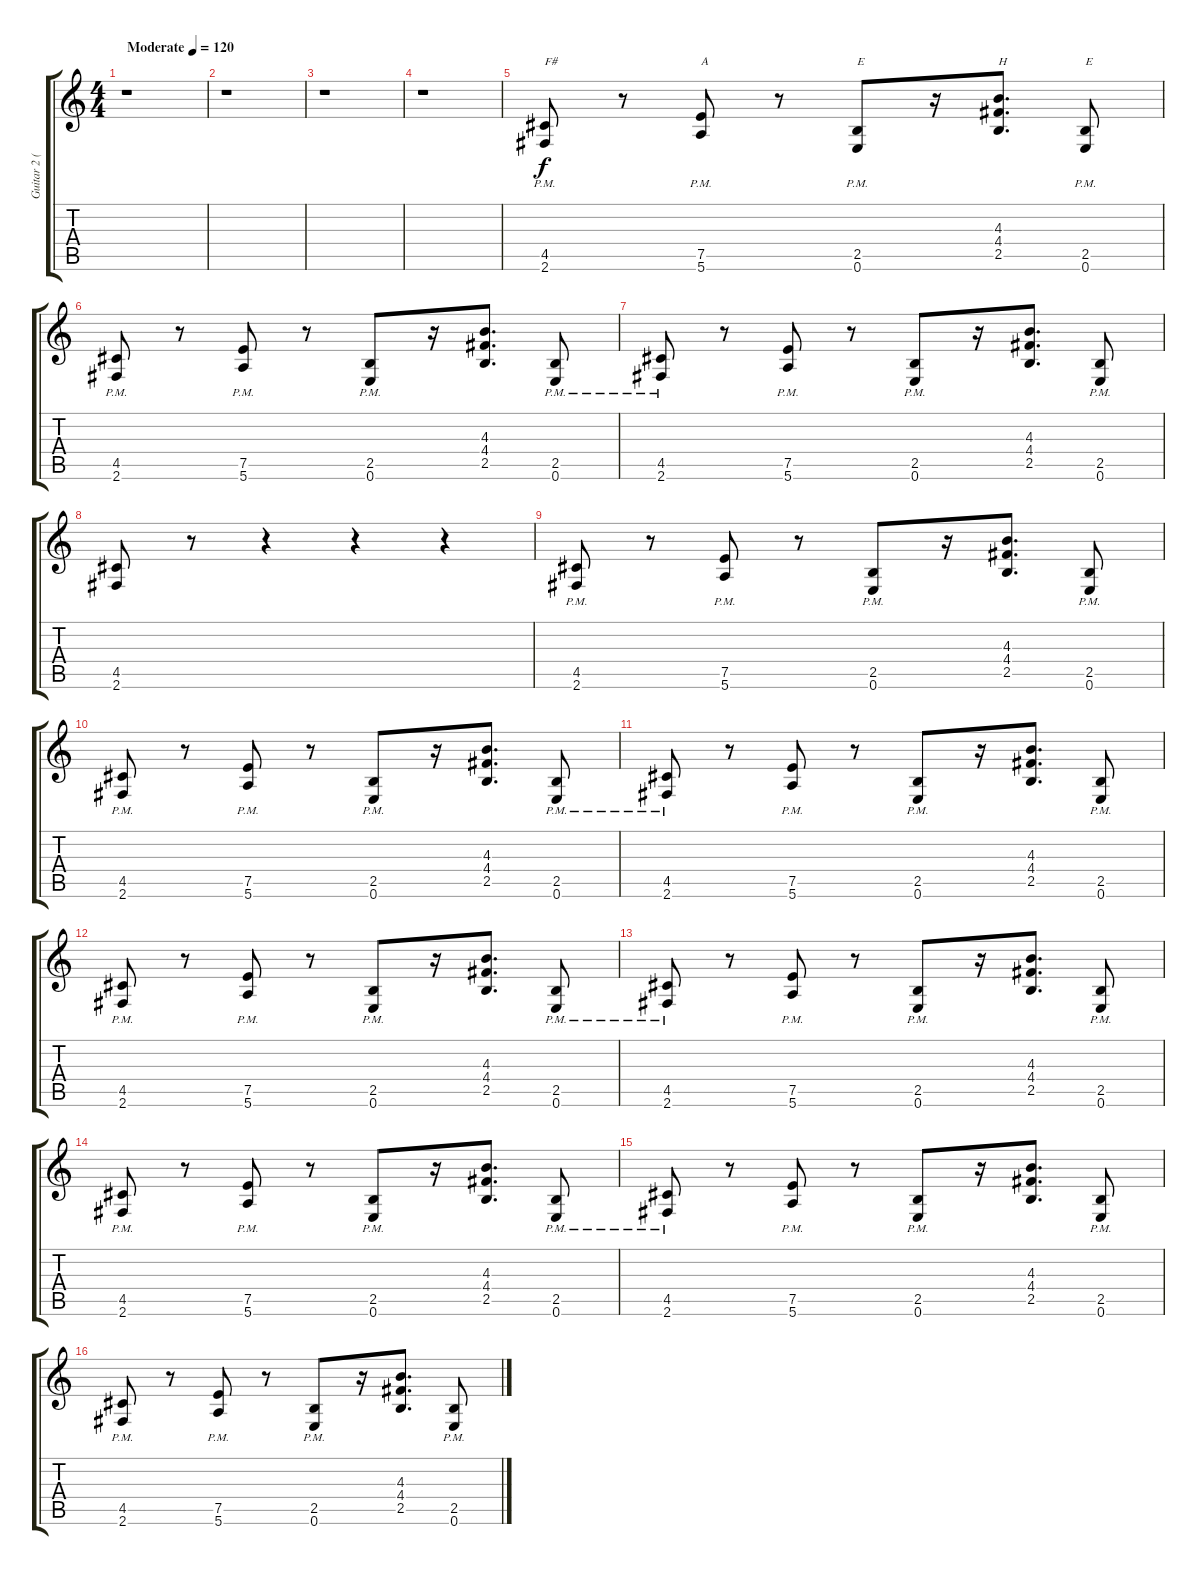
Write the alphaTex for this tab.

\track ("Guitar 2 (Stefko)" "Guitar 2 (") {instrument overdrivenguitar}
\staff {score tabs}
\tuning (E4 B3 G3 D3 A2 E2) {hide}
\ts (4 4)
\tempo (120 "Moderate")
\clef g2
\ks c
r.1{dy f instrument overdrivenguitar} |
r.1 |
r.1 |
r.1 |
(4.5{pm} 2.6{pm}).8{txt "F#"} r.8 (7.5{pm} 5.6{pm}).8{txt "A"} r.8 (2.5{pm} 0.6{pm}).8{txt "E"} r.16 (4.3 4.4 2.5).8{d txt "H"} (2.5{pm} 0.6{pm}).8{txt "E"} |
(4.5{pm} 2.6{pm}).8 r.8 (7.5{pm} 5.6{pm}).8 r.8 (2.5{pm} 0.6{pm}).8 r.16 (4.3 4.4 2.5).8{d} (2.5{pm} 0.6{pm}).8 |
(4.5{pm} 2.6{pm}).8 r.8 (7.5{pm} 5.6{pm}).8 r.8 (2.5{pm} 0.6{pm}).8 r.16 (4.3 4.4 2.5).8{d} (2.5{pm} 0.6{pm}).8 |
(4.5 2.6).8 r.8 r.4 r.4 r.4 |
(4.5{pm} 2.6{pm}).8 r.8 (7.5{pm} 5.6{pm}).8 r.8 (2.5{pm} 0.6{pm}).8 r.16 (4.3 4.4 2.5).8{d} (2.5{pm} 0.6{pm}).8 |
(4.5{pm} 2.6{pm}).8 r.8 (7.5{pm} 5.6{pm}).8 r.8 (2.5{pm} 0.6{pm}).8 r.16 (4.3 4.4 2.5).8{d} (2.5{pm} 0.6{pm}).8 |
(4.5{pm} 2.6{pm}).8 r.8 (7.5{pm} 5.6{pm}).8 r.8 (2.5{pm} 0.6{pm}).8 r.16 (4.3 4.4 2.5).8{d} (2.5{pm} 0.6{pm}).8 |
(4.5{pm} 2.6{pm}).8 r.8 (7.5{pm} 5.6{pm}).8 r.8 (2.5{pm} 0.6{pm}).8 r.16 (4.3 4.4 2.5).8{d} (2.5{pm} 0.6{pm}).8 |
(4.5{pm} 2.6{pm}).8 r.8 (7.5{pm} 5.6{pm}).8 r.8 (2.5{pm} 0.6{pm}).8 r.16 (4.3 4.4 2.5).8{d} (2.5{pm} 0.6{pm}).8 |
(4.5{pm} 2.6{pm}).8 r.8 (7.5{pm} 5.6{pm}).8 r.8 (2.5{pm} 0.6{pm}).8 r.16 (4.3 4.4 2.5).8{d} (2.5{pm} 0.6{pm}).8 |
(4.5{pm} 2.6{pm}).8 r.8 (7.5{pm} 5.6{pm}).8 r.8 (2.5{pm} 0.6{pm}).8 r.16 (4.3 4.4 2.5).8{d} (2.5{pm} 0.6{pm}).8 |
(4.5{pm} 2.6{pm}).8 r.8 (7.5{pm} 5.6{pm}).8 r.8 (2.5{pm} 0.6{pm}).8 r.16 (4.3 4.4 2.5).8{d} (2.5{pm} 0.6{pm}).8
